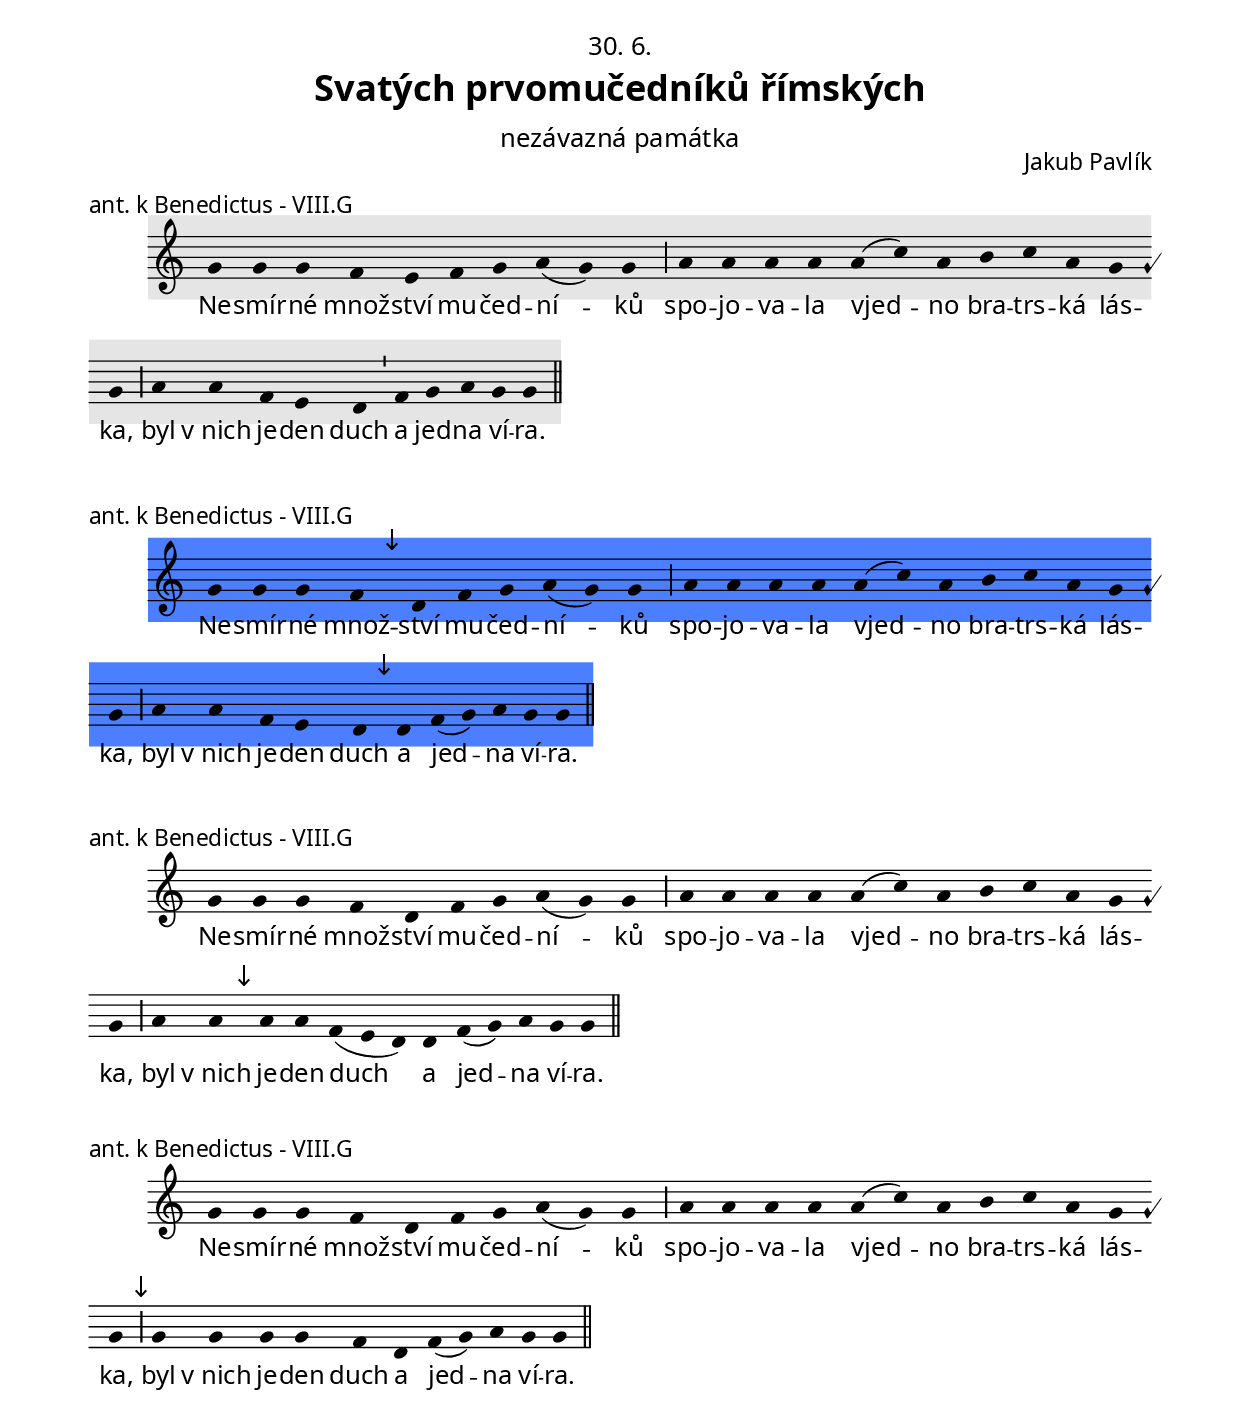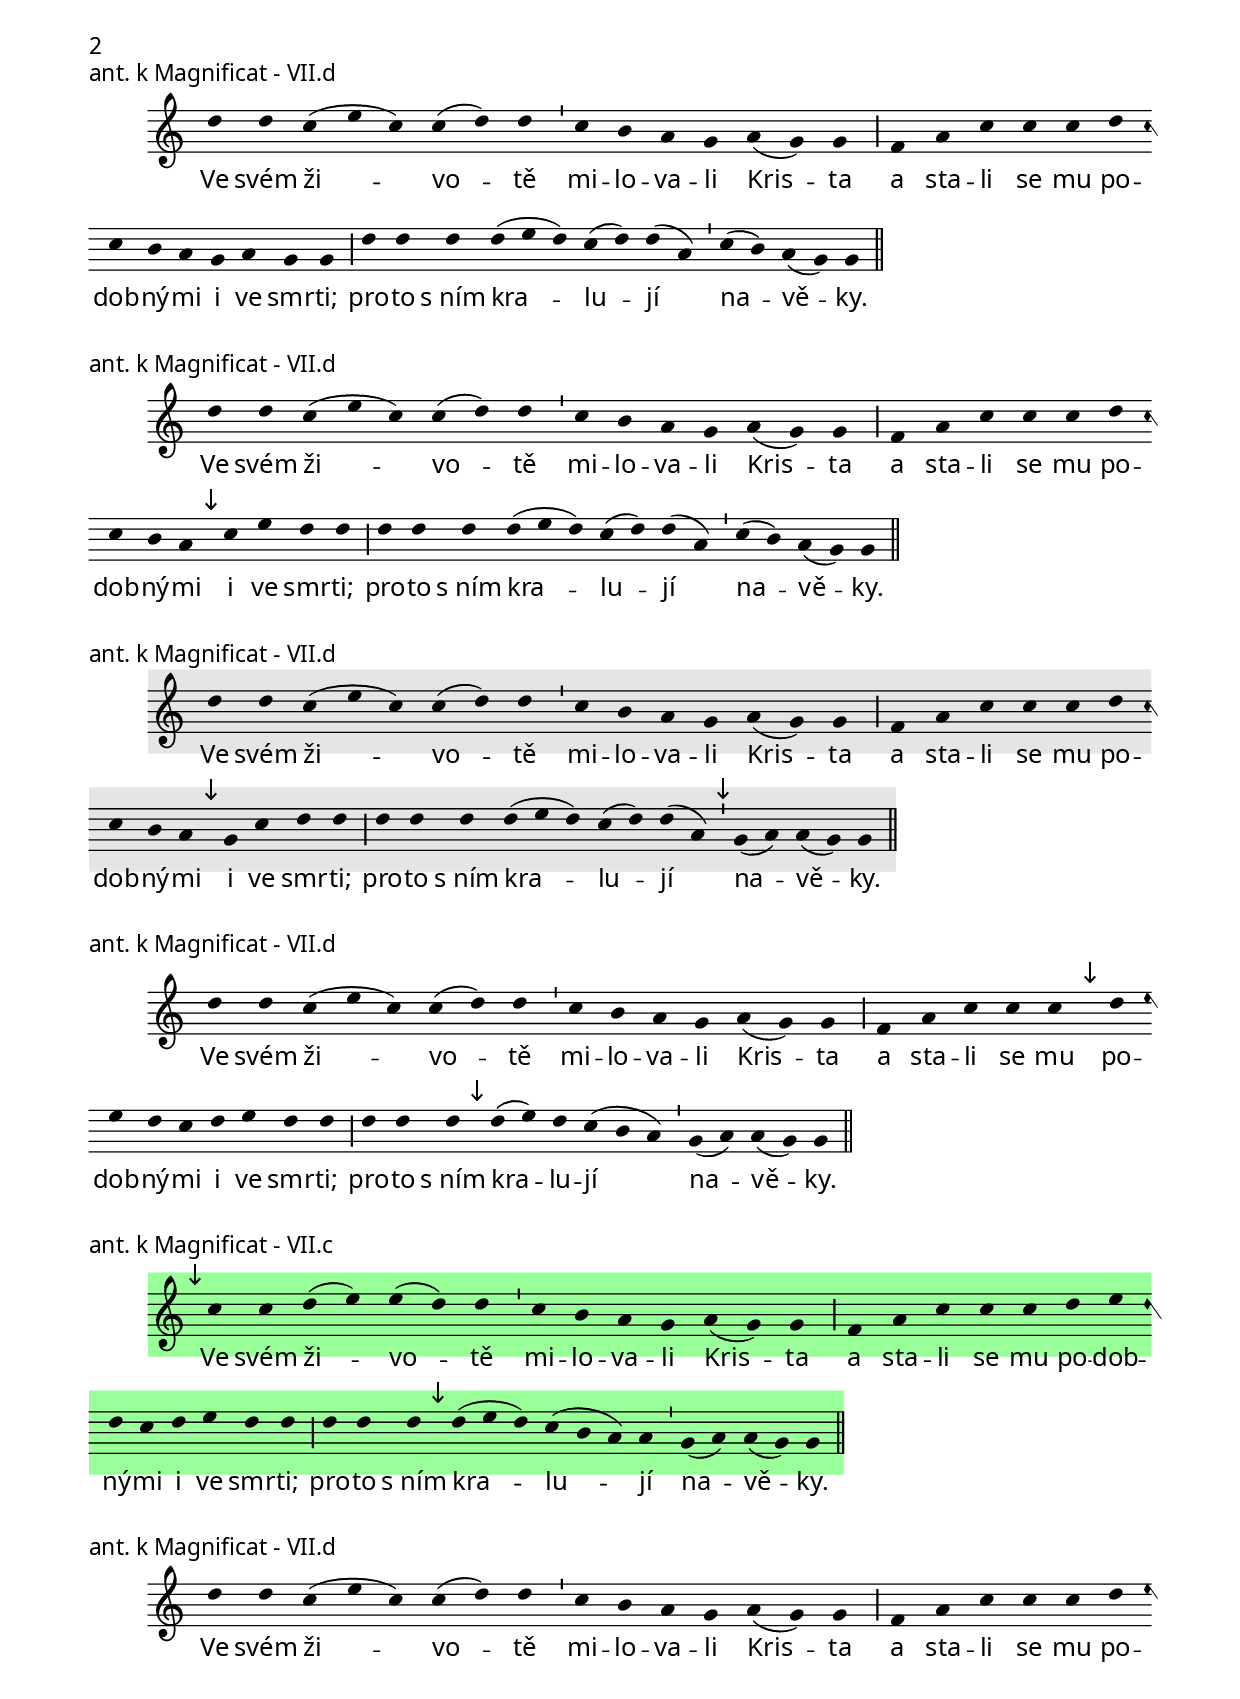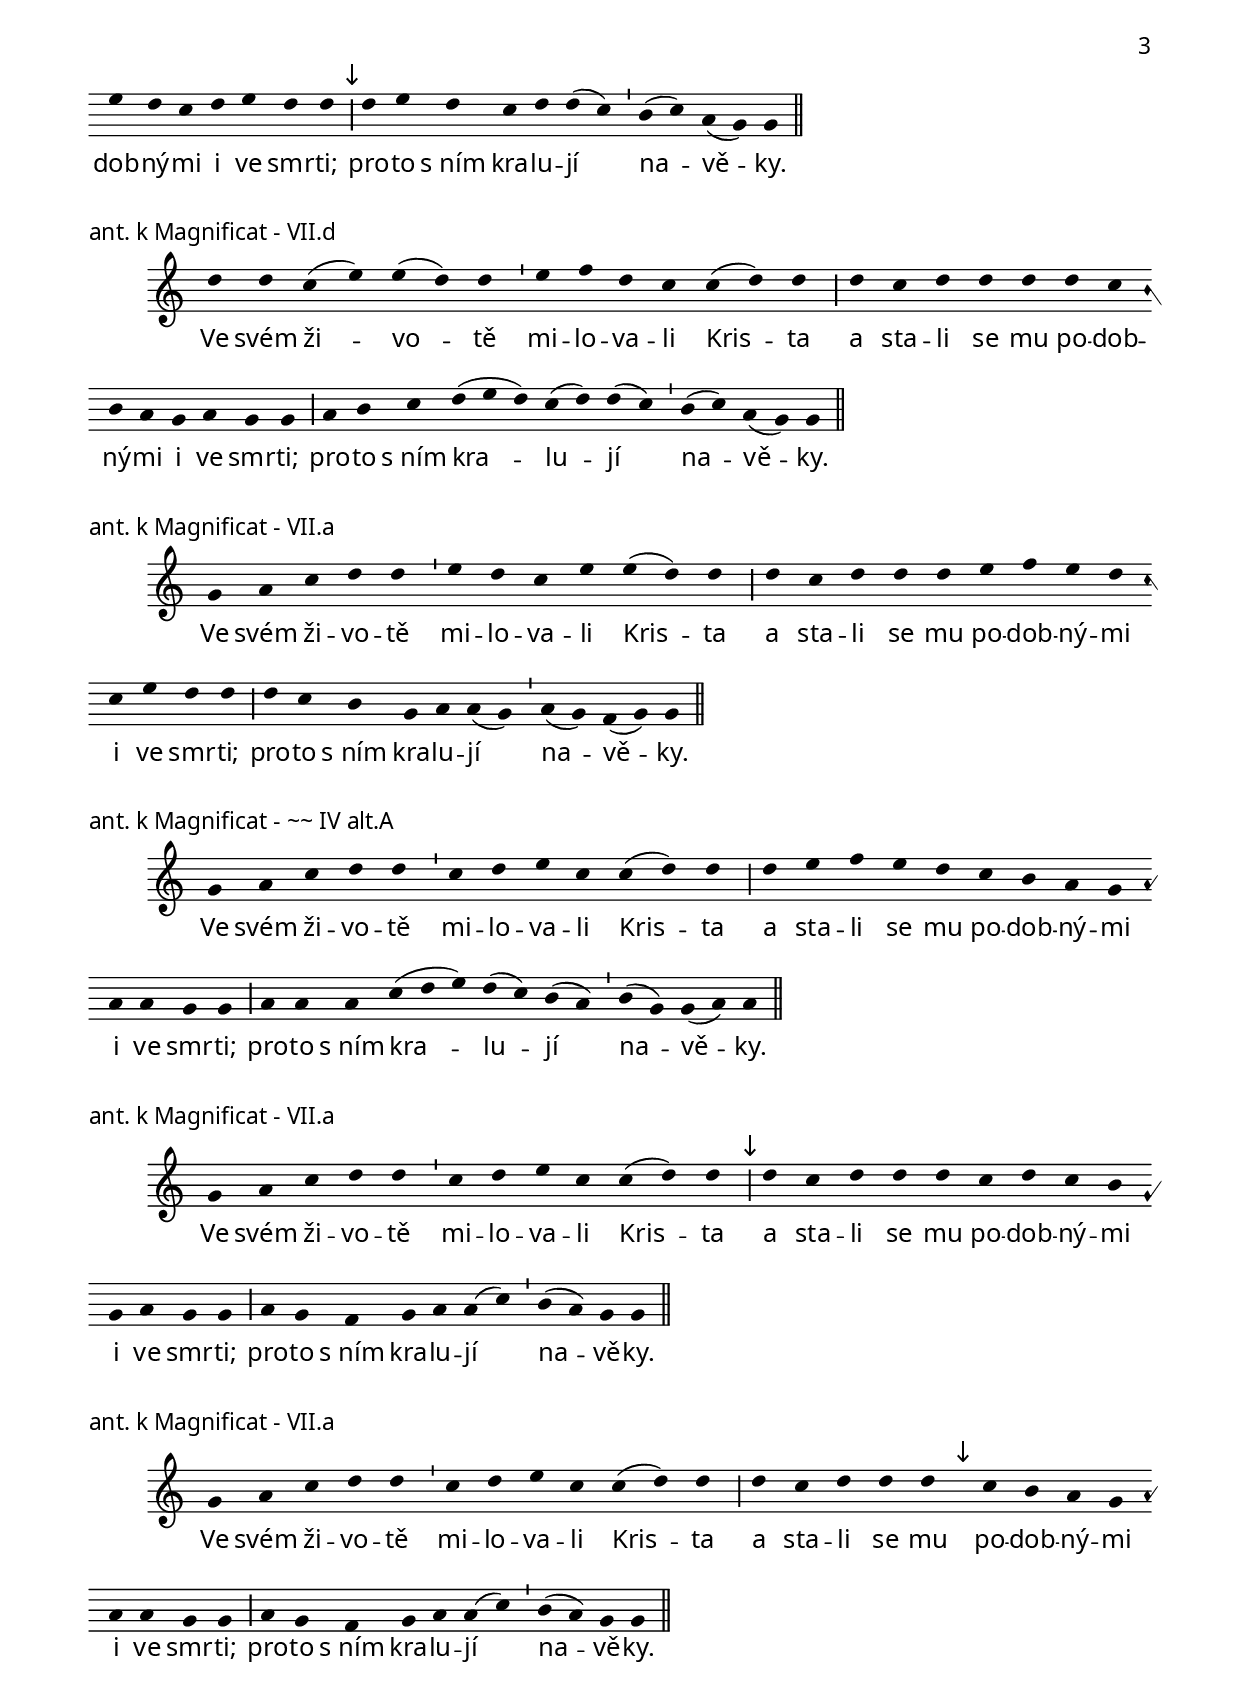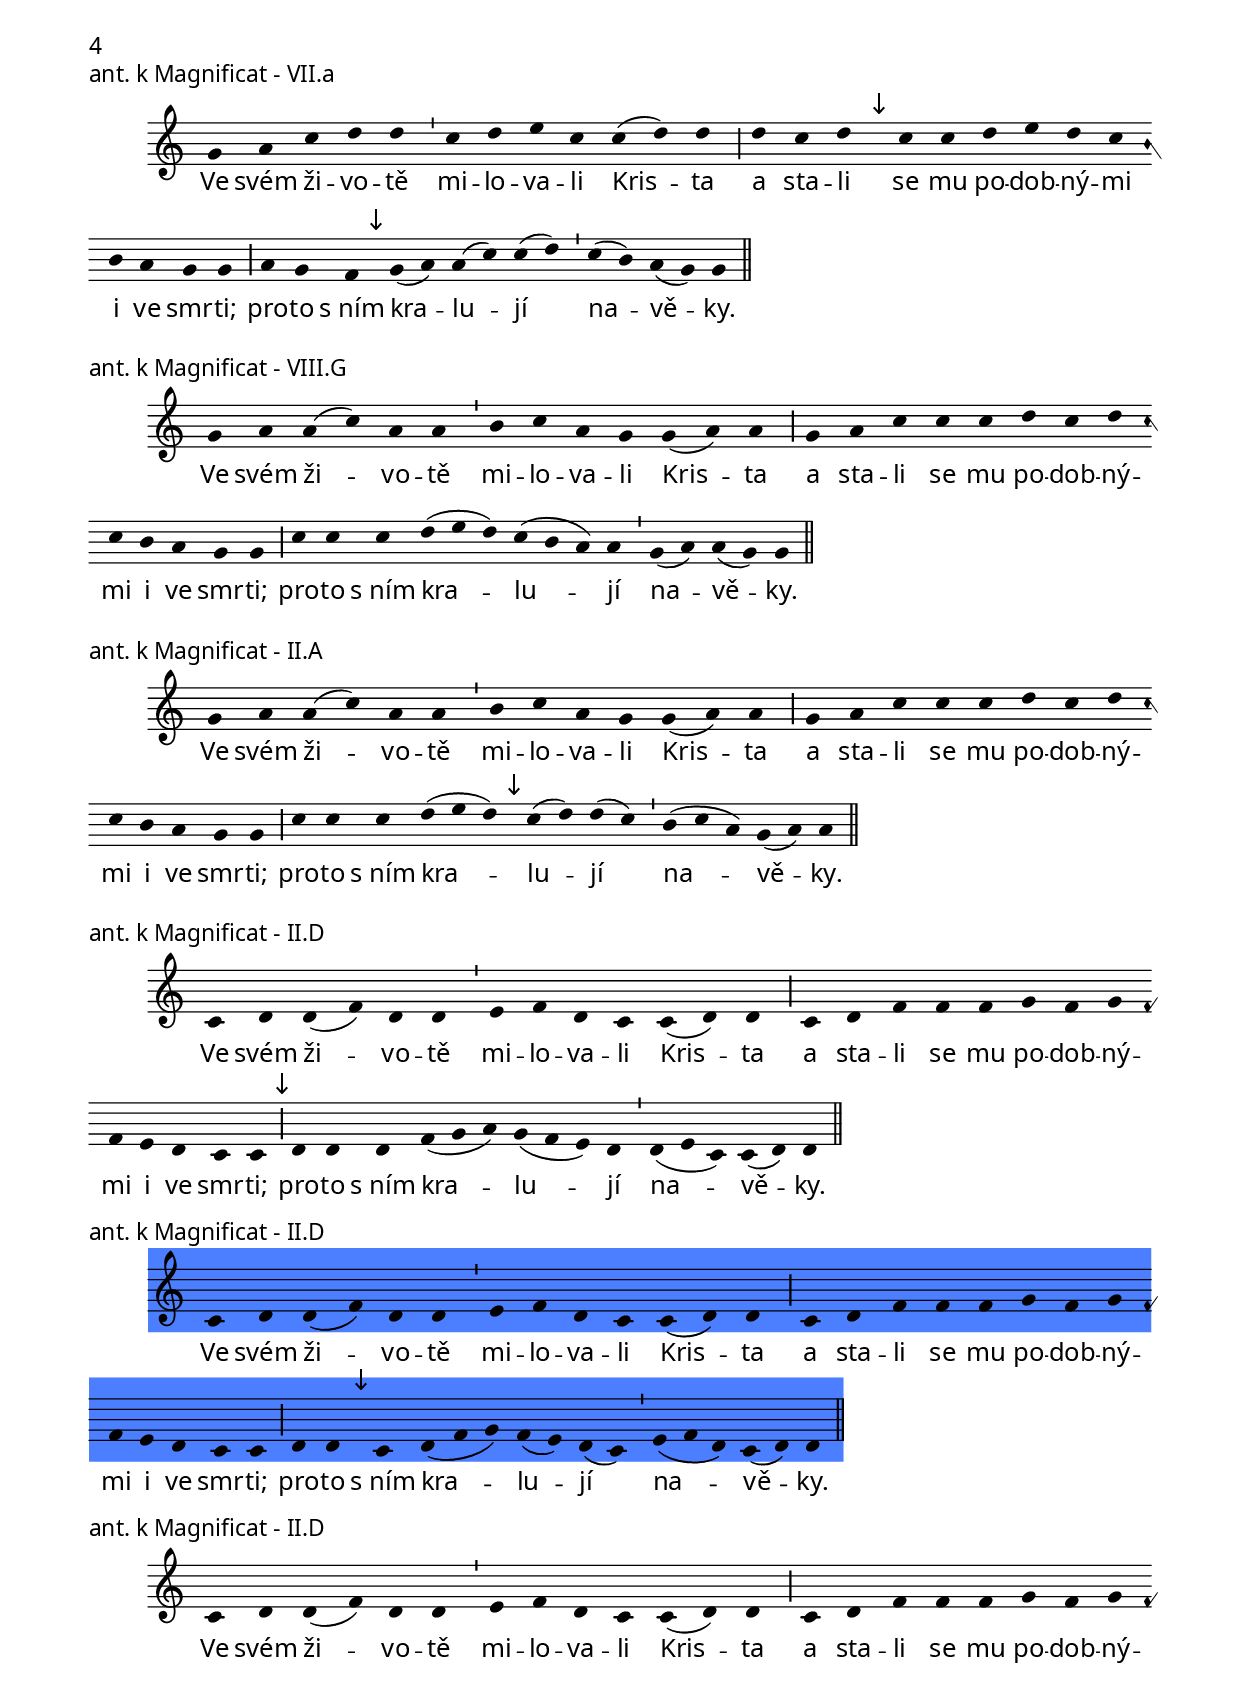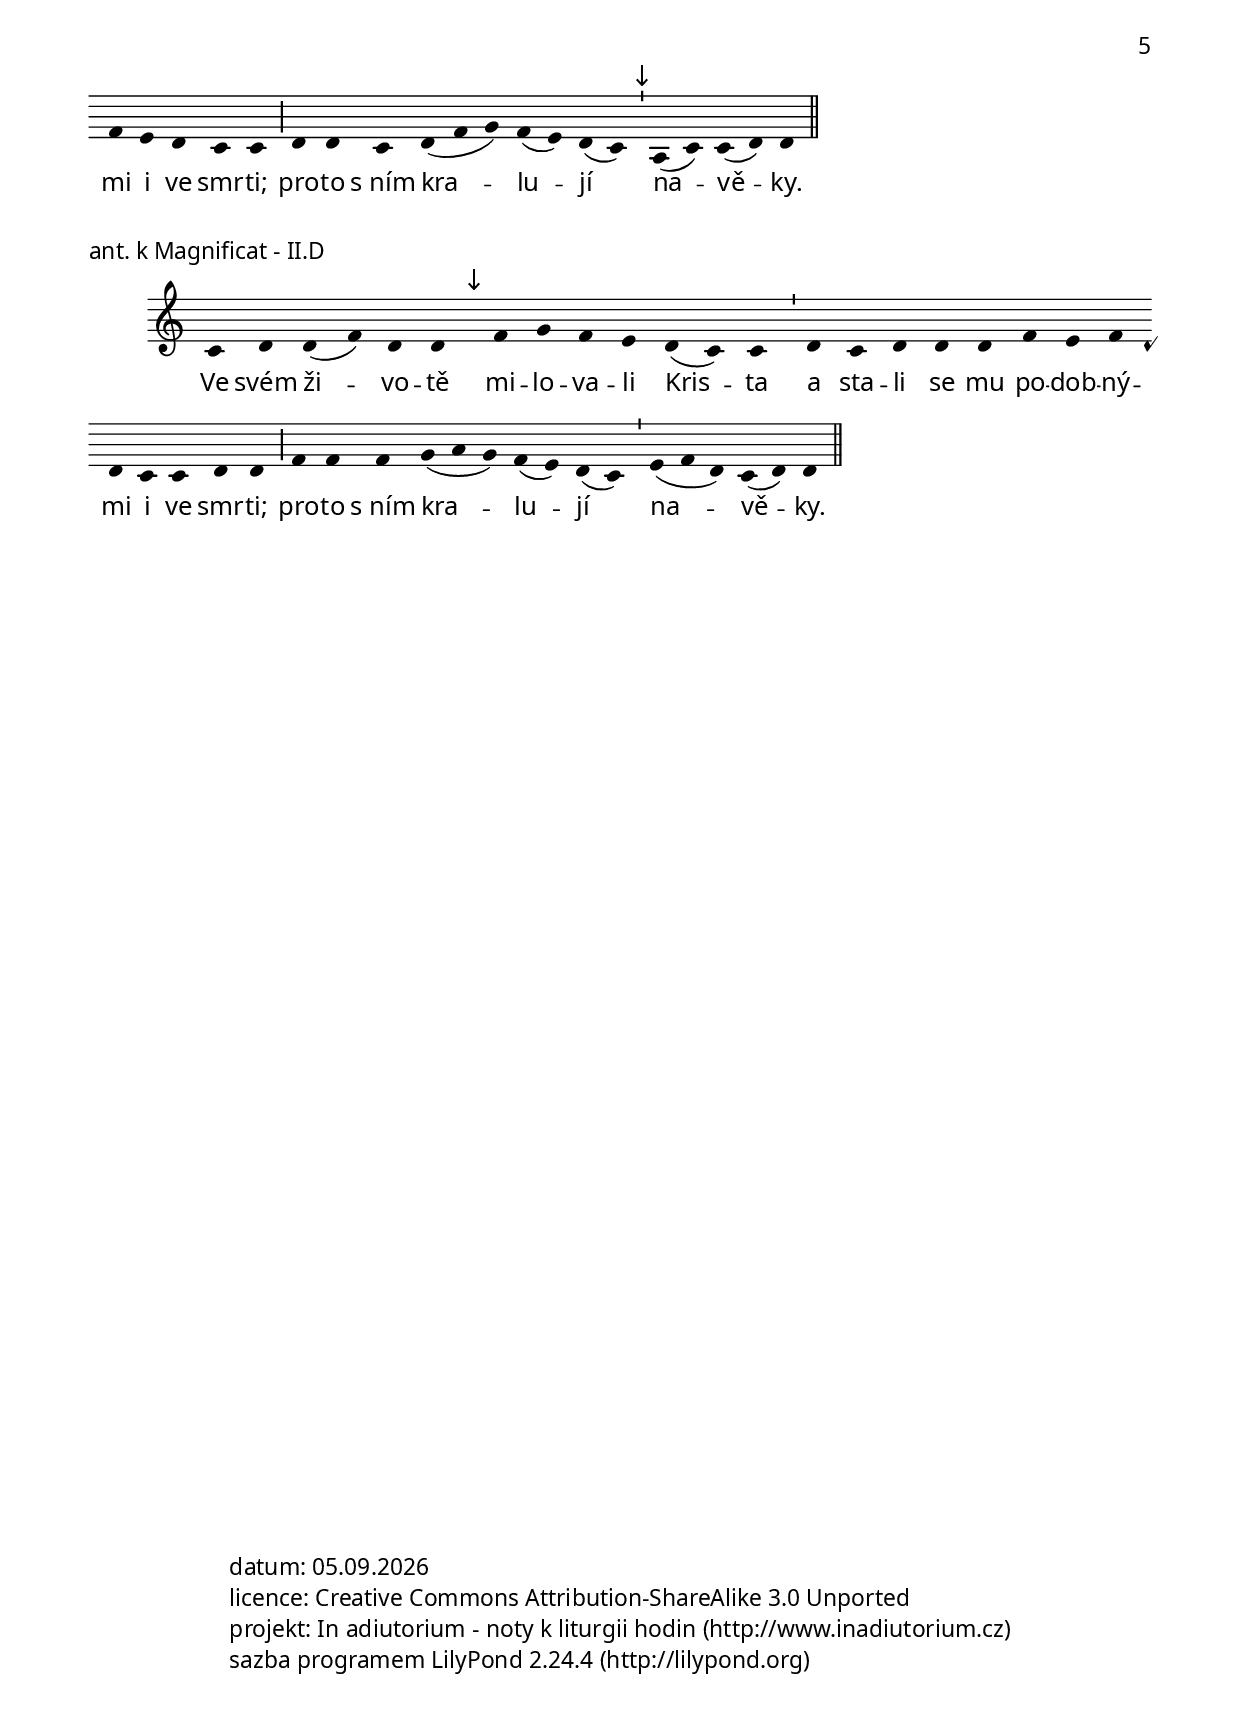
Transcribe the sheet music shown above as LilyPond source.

\version "2.19.16"

\include "../spolecne.ly"

\header {
  title = \markup\titleSvatek
            "Svatých prvomučedníků římských"
            "nezávazná památka"
            "30. 6."
  composer = "Jakub Pavlík"
}

\score {
  \relative c'' {
    \zvyraznovacSedy
    \choralniRezim
    g4 g g f e f g a( g) g \barMaior
    a a a a a( c) a b c a g g \barMaior
    a a f e d \barMin
    f g a g g \barFinalis
  }
  \addlyrics {
    Ne -- smír -- né množ -- ství mu -- čed -- ní -- ků
    spo -- jo -- va -- la vjed -- no bra -- trs -- ká lás -- ka,
    byl v_nich je -- den duch
    a jed -- na ví -- ra.
  }
  \header {
    quid = "ant. k Benedictus"
    modus = "VIII"
    differentia = "G"
    psalmus = ""
    id = "aben"
    piece = \markup {\sestavTitulekBezZalmu}
  }
}

\score {
  \relative c'' {
    \zvyraznovacModry
    \choralniRezim
    g4 g g f \mark\sipka d f g a( g) g \barMaior
    a a a a a( c) a b c a g g \barMaior
    a a f e d \mark\sipka
    d f( g) a g g \barFinalis
  }
  \addlyrics {
    Ne -- smír -- né množ -- ství mu -- čed -- ní -- ků
    spo -- jo -- va -- la vjed -- no bra -- trs -- ká lás -- ka,
    byl v_nich je -- den duch
    a jed -- na ví -- ra.
  }
  \header {
    quid = "ant. k Benedictus"
    modus = "VIII"
    differentia = "G"
    psalmus = ""
    id = "aben"
    piece = \markup {\sestavTitulekBezZalmu}
  }
}

\score {
  \relative c'' {
    \choralniRezim
    g4 g g f d f g a( g) g \barMaior
    a a a a a( c) a b c a g g \barMaior
    a a \mark\sipka a a f( e d)
    d f( g) a g g \barFinalis
  }
  \addlyrics {
    Ne -- smír -- né množ -- ství mu -- čed -- ní -- ků
    spo -- jo -- va -- la vjed -- no bra -- trs -- ká lás -- ka,
    byl v_nich je -- den duch
    a jed -- na ví -- ra.
  }
  \header {
    quid = "ant. k Benedictus"
    modus = "VIII"
    differentia = "G"
    psalmus = ""
    id = "aben"
    piece = \markup {\sestavTitulekBezZalmu}
  }
}

\score {
  \relative c'' {
    \choralniRezim
    g4 g g f d f g a( g) g \barMaior
    a a a a a( c) a b c a g g \barMaior
    \mark\sipka g g g g f
    d f( g) a g g \barFinalis
  }
  \addlyrics {
    Ne -- smír -- né množ -- ství mu -- čed -- ní -- ků
    spo -- jo -- va -- la vjed -- no bra -- trs -- ká lás -- ka,
    byl v_nich je -- den duch
    a jed -- na ví -- ra.
  }
  \header {
    quid = "ant. k Benedictus"
    modus = "VIII"
    differentia = "G"
    psalmus = ""
    id = "aben"
    piece = \markup {\sestavTitulekBezZalmu}
  }
}

\pageBreak

\score {
  \relative c'' {
    \choralniRezim
    d4 d c( e c) c( d) d \barMin
    c b a g a( g) g \barMaior
    f a c c c d c b a g a g g \barMaior
    d' d d d( e d) c( d) d( a) \barMin
    c( b) a( g) g \barFinalis
  }
  \addlyrics {
    Ve svém ži -- vo -- tě
    mi -- lo -- va -- li Kris -- ta
    a sta -- li se mu po -- dob -- ný -- mi i ve smr -- ti;
    pro -- to s_ním kra -- lu -- jí
    na -- vě -- ky.
  }
  \header {
    quid = "ant. k Magnificat"
    modus = "VII"
    differentia = "d"
    psalmus = ""
    id = "amag"
    piece = \markup {\sestavTitulekBezZalmu}
  }
}

\score {
  \relative c'' {
    \choralniRezim
    d4 d c( e c) c( d) d \barMin
    c b a g a( g) g \barMaior
    f a c c c d c b a \mark\sipka c e d d \barMaior
    d d d d( e d) c( d) d( a) \barMin
    c( b) a( g) g \barFinalis
  }
  \addlyrics {
    Ve svém ži -- vo -- tě
    mi -- lo -- va -- li Kris -- ta
    a sta -- li se mu po -- dob -- ný -- mi i ve smr -- ti;
    pro -- to s_ním kra -- lu -- jí
    na -- vě -- ky.
  }
  \header {
    quid = "ant. k Magnificat"
    modus = "VII"
    differentia = "d"
    psalmus = ""
    id = "amag"
    piece = \markup {\sestavTitulekBezZalmu}
  }
}

\score {
  \relative c'' {
    \zvyraznovacSedy
    \choralniRezim
    d4 d c( e c) c( d) d \barMin
    c b a g a( g) g \barMaior
    f a c c c d c b a \mark\sipka g c d d \barMaior
    d d d d( e d) c( d) d( a) \barMin
    \mark\sipka g( a) a( g) g \barFinalis
  }
  \addlyrics {
    Ve svém ži -- vo -- tě
    mi -- lo -- va -- li Kris -- ta
    a sta -- li se mu po -- dob -- ný -- mi i ve smr -- ti;
    pro -- to s_ním kra -- lu -- jí
    na -- vě -- ky.
  }
  \header {
    quid = "ant. k Magnificat"
    modus = "VII"
    differentia = "d"
    psalmus = ""
    id = "amag"
    piece = \markup {\sestavTitulekBezZalmu}
  }
}

\score {
  \relative c'' {
    \choralniRezim
    d4 d c( e c) c( d) d \barMin
    c b a g a( g) g \barMaior
    f a c c c \mark\sipka d e d c d e d d \barMaior
    d d d \mark\sipka d( e) d c( b a) \barMin
    g( a) a( g) g \barFinalis
  }
  \addlyrics {
    Ve svém ži -- vo -- tě
    mi -- lo -- va -- li Kris -- ta
    a sta -- li se mu po -- dob -- ný -- mi i ve smr -- ti;
    pro -- to s_ním kra -- lu -- jí
    na -- vě -- ky.
  }
  \header {
    quid = "ant. k Magnificat"
    modus = "VII"
    differentia = "d"
    psalmus = ""
    id = "amag"
    piece = \markup {\sestavTitulekBezZalmu}
  }
}

\score {
  \relative c'' {
    \zvyraznovacZelenyII
    \choralniRezim
    \mark\sipka c4 c d( e) e( d) d \barMin
    c b a g a( g) g \barMaior
    f a c c c d e d c d e d d \barMaior
    d d d \mark\sipka d( e d) c( b a) a \barMin
    g( a) a( g) g \barFinalis
  }
  \addlyrics {
    Ve svém ži -- vo -- tě
    mi -- lo -- va -- li Kris -- ta
    a sta -- li se mu po -- dob -- ný -- mi i ve smr -- ti;
    pro -- to s_ním kra -- lu -- jí
    na -- vě -- ky.
  }
  \header {
    quid = "ant. k Magnificat"
    modus = "VII"
    differentia = "c"
    psalmus = ""
    id = "amag"
    piece = \markup {\sestavTitulekBezZalmu}
  }
}

\score {
  \relative c'' {
    \choralniRezim
    d4 d c( e c) c( d) d \barMin
    c b a g a( g) g \barMaior
    f a c c c d e d c d e d d \barMaior
    \mark\sipka d e d c d d( c) \barMin
    b( c) a( g) g \barFinalis
  }
  \addlyrics {
    Ve svém ži -- vo -- tě
    mi -- lo -- va -- li Kris -- ta
    a sta -- li se mu po -- dob -- ný -- mi i ve smr -- ti;
    pro -- to s_ním kra -- lu -- jí
    na -- vě -- ky.
  }
  \header {
    quid = "ant. k Magnificat"
    modus = "VII"
    differentia = "d"
    psalmus = ""
    id = "amag"
    piece = \markup {\sestavTitulekBezZalmu}
  }
}

\score {
  \relative c'' {
    \choralniRezim
    d4 d c( e) e( d) d \barMin
    e f d c c( d) d \barMaior
    d c d d d d c b a g a g g \barMaior
    a b c d( e d) c( d) d( c) \barMin
    b( c) a( g) g \barFinalis
  }
  \addlyrics {
    Ve svém ži -- vo -- tě
    mi -- lo -- va -- li Kris -- ta
    a sta -- li se mu po -- dob -- ný -- mi i ve smr -- ti;
    pro -- to s_ním kra -- lu -- jí
    na -- vě -- ky.
  }
  \header {
    quid = "ant. k Magnificat"
    modus = "VII"
    differentia = "d"
    psalmus = ""
    id = "amag"
    piece = \markup {\sestavTitulekBezZalmu}
  }
}

\score {
  \relative c'' {
    \choralniRezim
    g4 a c d d \barMin
    e d c e e( d) d \barMaior
    d c d d d e f e d c e d d \barMaior
    d c b g a a( g) \barMin
    a( g) f( g) g \barFinalis
  }
  \addlyrics {
    Ve svém ži -- vo -- tě
    mi -- lo -- va -- li Kris -- ta
    a sta -- li se mu po -- dob -- ný -- mi i ve smr -- ti;
    pro -- to s_ním kra -- lu -- jí
    na -- vě -- ky.
  }
  \header {
    quid = "ant. k Magnificat"
    modus = "VII"
    differentia = "a"
    psalmus = ""
    id = "amag"
    piece = \markup {\sestavTitulekBezZalmu}
  }
}

\score {
  \relative c'' {
    \choralniRezim
    g4 a c d d \barMin
    c d e c c( d) d \barMaior
    d e f e d c b a g a a g g \barMaior
    a a a c( d e) d( c) b( a) \barMin
    b( g) g( a) a \barFinalis
  }
  \addlyrics {
    Ve svém ži -- vo -- tě
    mi -- lo -- va -- li Kris -- ta
    a sta -- li se mu po -- dob -- ný -- mi i ve smr -- ti;
    pro -- to s_ním kra -- lu -- jí
    na -- vě -- ky.
  }
  \header {
    quid = "ant. k Magnificat"
    modus = "~~ IV alt"
    differentia = "A"
    psalmus = ""
    id = "amag"
    piece = \markup {\sestavTitulekBezZalmu}
  }
}

\score {
  \relative c'' {
    \choralniRezim
    g4 a c d d \barMin
    c d e c c( d) d \barMaior
    \mark\sipka d c d d d c d c b g a g g \barMaior
    a g f g a a( c) \barMin
    b( a) g g \barFinalis
  }
  \addlyrics {
    Ve svém ži -- vo -- tě
    mi -- lo -- va -- li Kris -- ta
    a sta -- li se mu po -- dob -- ný -- mi i ve smr -- ti;
    pro -- to s_ním kra -- lu -- jí
    na -- vě -- ky.
  }
  \header {
    quid = "ant. k Magnificat"
    modus = "VII"
    differentia = "a"
    psalmus = ""
    id = "amag"
    piece = \markup {\sestavTitulekBezZalmu}
  }
}

\score {
  \relative c'' {
    \choralniRezim
    g4 a c d d \barMin
    c d e c c( d) d \barMaior
    d c d d d \mark\sipka c b a g a a g g \barMaior
    a g f g a a( c) \barMin
    b( a) g g \barFinalis
  }
  \addlyrics {
    Ve svém ži -- vo -- tě
    mi -- lo -- va -- li Kris -- ta
    a sta -- li se mu po -- dob -- ný -- mi i ve smr -- ti;
    pro -- to s_ním kra -- lu -- jí
    na -- vě -- ky.
  }
  \header {
    quid = "ant. k Magnificat"
    modus = "VII"
    differentia = "a"
    psalmus = ""
    id = "amag"
    piece = \markup {\sestavTitulekBezZalmu}
  }
}

\score {
  \relative c'' {
    \choralniRezim
    g4 a c d d \barMin
    c d e c c( d) d \barMaior
    d c d \mark\sipka c c d e d c b a g g \barMaior
    a g f \mark\sipka g( a) a( c) c( d) \barMin
    c( b) a( g) g \barFinalis
  }
  \addlyrics {
    Ve svém ži -- vo -- tě
    mi -- lo -- va -- li Kris -- ta
    a sta -- li se mu po -- dob -- ný -- mi i ve smr -- ti;
    pro -- to s_ním kra -- lu -- jí
    na -- vě -- ky.
  }
  \header {
    quid = "ant. k Magnificat"
    modus = "VII"
    differentia = "a"
    psalmus = ""
    id = "amag"
    piece = \markup {\sestavTitulekBezZalmu}
  }
}

\score {
  \relative c'' {
    \choralniRezim
    g4 a a( c) a a \barMin
    b c a g g( a) a \barMaior
    g a c c c d c d c b a g g \barMaior
    c c c d( e d) c( b a) a \barMin
    g( a) a( g) g \barFinalis
  }
  \addlyrics {
    Ve svém ži -- vo -- tě
    mi -- lo -- va -- li Kris -- ta
    a sta -- li se mu po -- dob -- ný -- mi i ve smr -- ti;
    pro -- to s_ním kra -- lu -- jí
    na -- vě -- ky.
  }
  \header {
    quid = "ant. k Magnificat"
    modus = "VIII"
    differentia = "G"
    psalmus = ""
    id = "amag"
    piece = \markup {\sestavTitulekBezZalmu}
  }
}

\score {
  \relative c'' {
    \choralniRezim
    g4 a a( c) a a \barMin
    b c a g g( a) a \barMaior
    g a c c c d c d c b a g g \barMaior
    c c c d( e d) \mark\sipka c( d) d( c) \barMin
    b( c a) g( a) a \barFinalis
  }
  \addlyrics {
    Ve svém ži -- vo -- tě
    mi -- lo -- va -- li Kris -- ta
    a sta -- li se mu po -- dob -- ný -- mi i ve smr -- ti;
    pro -- to s_ním kra -- lu -- jí
    na -- vě -- ky.
  }
  \header {
    quid = "ant. k Magnificat"
    modus = "II"
    differentia = "A"
    psalmus = ""
    id = "amag"
    piece = \markup {\sestavTitulekBezZalmu}
  }
}

\score {
  \relative c' {
    \choralniRezim
    c4 d d( f) d d \barMin
    e f d c c( d) d \barMaior
    c d f f f g f g f e d c c \barMaior
    \mark\sipka d d d f( g a) g( f e) d \barMin
    d( e c) c( d) d \barFinalis
  }
  \addlyrics {
    Ve svém ži -- vo -- tě
    mi -- lo -- va -- li Kris -- ta
    a sta -- li se mu po -- dob -- ný -- mi i ve smr -- ti;
    pro -- to s_ním kra -- lu -- jí
    na -- vě -- ky.
  }
  \header {
    quid = "ant. k Magnificat"
    modus = "II"
    differentia = "D"
    psalmus = ""
    id = "amag"
    piece = \markup {\sestavTitulekBezZalmu}
  }
}

\score {
  \relative c' {
    \zvyraznovacModry
    \choralniRezim
    c4 d d( f) d d \barMin
    e f d c c( d) d \barMaior
    c d f f f g f g f e d c c \barMaior
    d d \mark\sipka c d( f g) f( e) d( c) \barMin
    e( f d) c( d) d \barFinalis
  }
  \addlyrics {
    Ve svém ži -- vo -- tě
    mi -- lo -- va -- li Kris -- ta
    a sta -- li se mu po -- dob -- ný -- mi i ve smr -- ti;
    pro -- to s_ním kra -- lu -- jí
    na -- vě -- ky.
  }
  \header {
    quid = "ant. k Magnificat"
    modus = "II"
    differentia = "D"
    psalmus = ""
    id = "amag"
    piece = \markup {\sestavTitulekBezZalmu}
  }
}

\score {
  \relative c' {
    \choralniRezim
    c4 d d( f) d d \barMin
    e f d c c( d) d \barMaior
    c d f f f g f g f e d c c \barMaior
    d d c d( f g) f( e) d( c) \barMin
    \mark\sipka a( c) c( d) d \barFinalis
  }
  \addlyrics {
    Ve svém ži -- vo -- tě
    mi -- lo -- va -- li Kris -- ta
    a sta -- li se mu po -- dob -- ný -- mi i ve smr -- ti;
    pro -- to s_ním kra -- lu -- jí
    na -- vě -- ky.
  }
  \header {
    quid = "ant. k Magnificat"
    modus = "II"
    differentia = "D"
    psalmus = ""
    id = "amag"
    piece = \markup {\sestavTitulekBezZalmu}
  }
}

\score {
  \relative c' {
    \choralniRezim
    c4 d d( f) d d
    \mark\sipka f g f e d( c) c \barMin
    d c d d d f e f d c c d d \barMaior
    f f f g( a g) f( e) d( c) \barMin
    e( f d) c( d) d \barFinalis
  }
  \addlyrics {
    Ve svém ži -- vo -- tě
    mi -- lo -- va -- li Kris -- ta
    a sta -- li se mu po -- dob -- ný -- mi i ve smr -- ti;
    pro -- to s_ním kra -- lu -- jí
    na -- vě -- ky.
  }
  \header {
    quid = "ant. k Magnificat"
    modus = "II"
    differentia = "D"
    psalmus = ""
    id = "amag"
    piece = \markup {\sestavTitulekBezZalmu}
  }
}